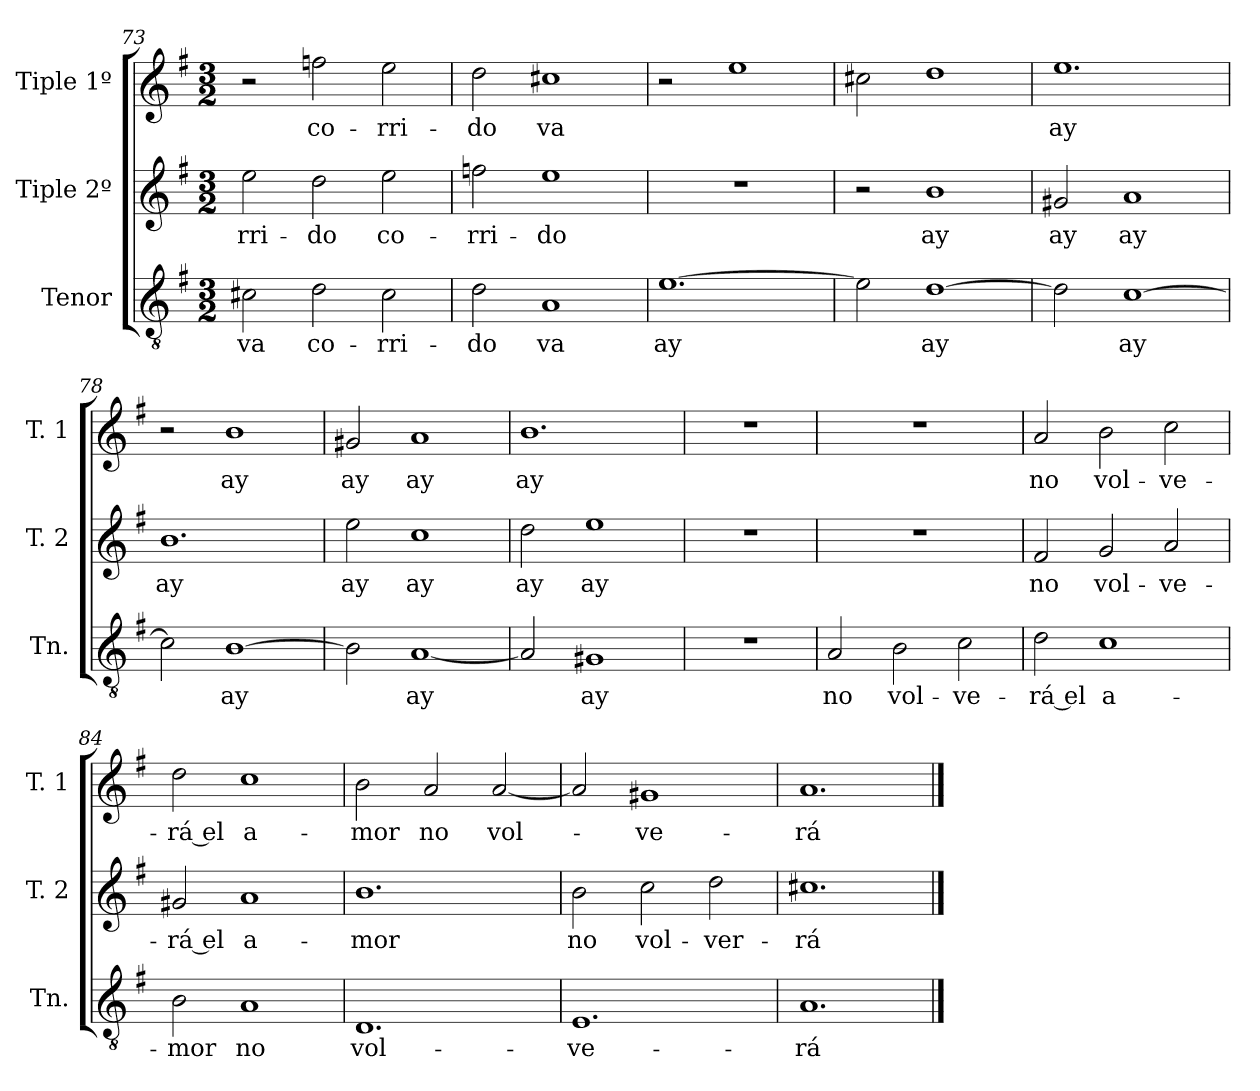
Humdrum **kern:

**kern	**text	**kern	**text	**kern	**text
*part3	*part3	*part2	*part2	*part1	*part1
*staff3	*staff3	*staff2	*staff2	*staff1	*staff1
*I"Tenor	*	*I"Tiple 2º	*	*I"Tiple 1º	*
*I'Tn.	*	*I'T. 2	*	*I'T. 1	*
*clefGv2	*	*clefG2	*	*clefG2	*
*k[f#]	*	*k[f#]	*	*k[f#]	*
*M3/2	*	*M3/2	*	*M3/2	*
=73	=73	=73	=73	=73	=73
2c#X	va	2ee	-rri-	2r	.
2d	co-	2dd	-do	2ffn	co-
2c#	-rri-	2ee	co-	2ee	-rri-
=74	=74	=74	=74	=74	=74
2d	-do	2ffn	-rri-	2dd	-do
1A	va	1ee	-do	1cc#X	va
=75	=75	=75	=75	=75	=75
[1.e	ay	1.r	.	2r	.
.	.	.	.	1ee	.
=76	=76	=76	=76	=76	=76
2e]	.	2r	.	2cc#X	.
[1d	ay	1b	ay	1dd	.
=77	=77	=77	=77	=77	=77
2d]	.	2g#X	ay	1.ee	ay
[1c	ay	1a	ay	.	.
=78	=78	=78	=78	=78	=78
2c]	.	1.b	ay	2r	.
[1B	ay	.	.	1b	ay
=79	=79	=79	=79	=79	=79
2B]	.	2ee	ay	2g#X	ay
[1A	ay	1cc	ay	1a	ay
=80	=80	=80	=80	=80	=80
2A]	.	2dd	ay	1.b	ay
1G#X	ay	1ee	ay	.	.
=81	=81	=81	=81	=81	=81
1.r	.	1.r	.	1.r	.
=82	=82	=82	=82	=82	=82
2A	no	1.r	.	1.r	.
2B	vol-	.	.	.	.
2c	-ve-	.	.	.	.
=83	=83	=83	=83	=83	=83
2d	-rá el	2f#	no	2a	no
1c	a-	2g	vol-	2b	vol-
.	.	2a	-ve-	2cc	-ve-
=84	=84	=84	=84	=84	=84
2B	-mor	2g#X	-rá el	2dd	-rá el
1A	no	1a	a-	1cc	a-
=85	=85	=85	=85	=85	=85
1.D	vol-	1.b	-mor	2b	-mor
.	.	.	.	2a	no
.	.	.	.	[2a	vol-
=86	=86	=86	=86	=86	=86
1.E	-ve-	2b	no	2a]	.
.	.	2cc	vol-	1g#X	-ve-
.	.	2dd	-ver-	.	.
=87	=87	=87	=87	=87	=87
1.A	-rá	1.cc#X	-rá	1.a	-rá
==	==	==	==	==	==
*-	*-	*-	*-	*-	*-
